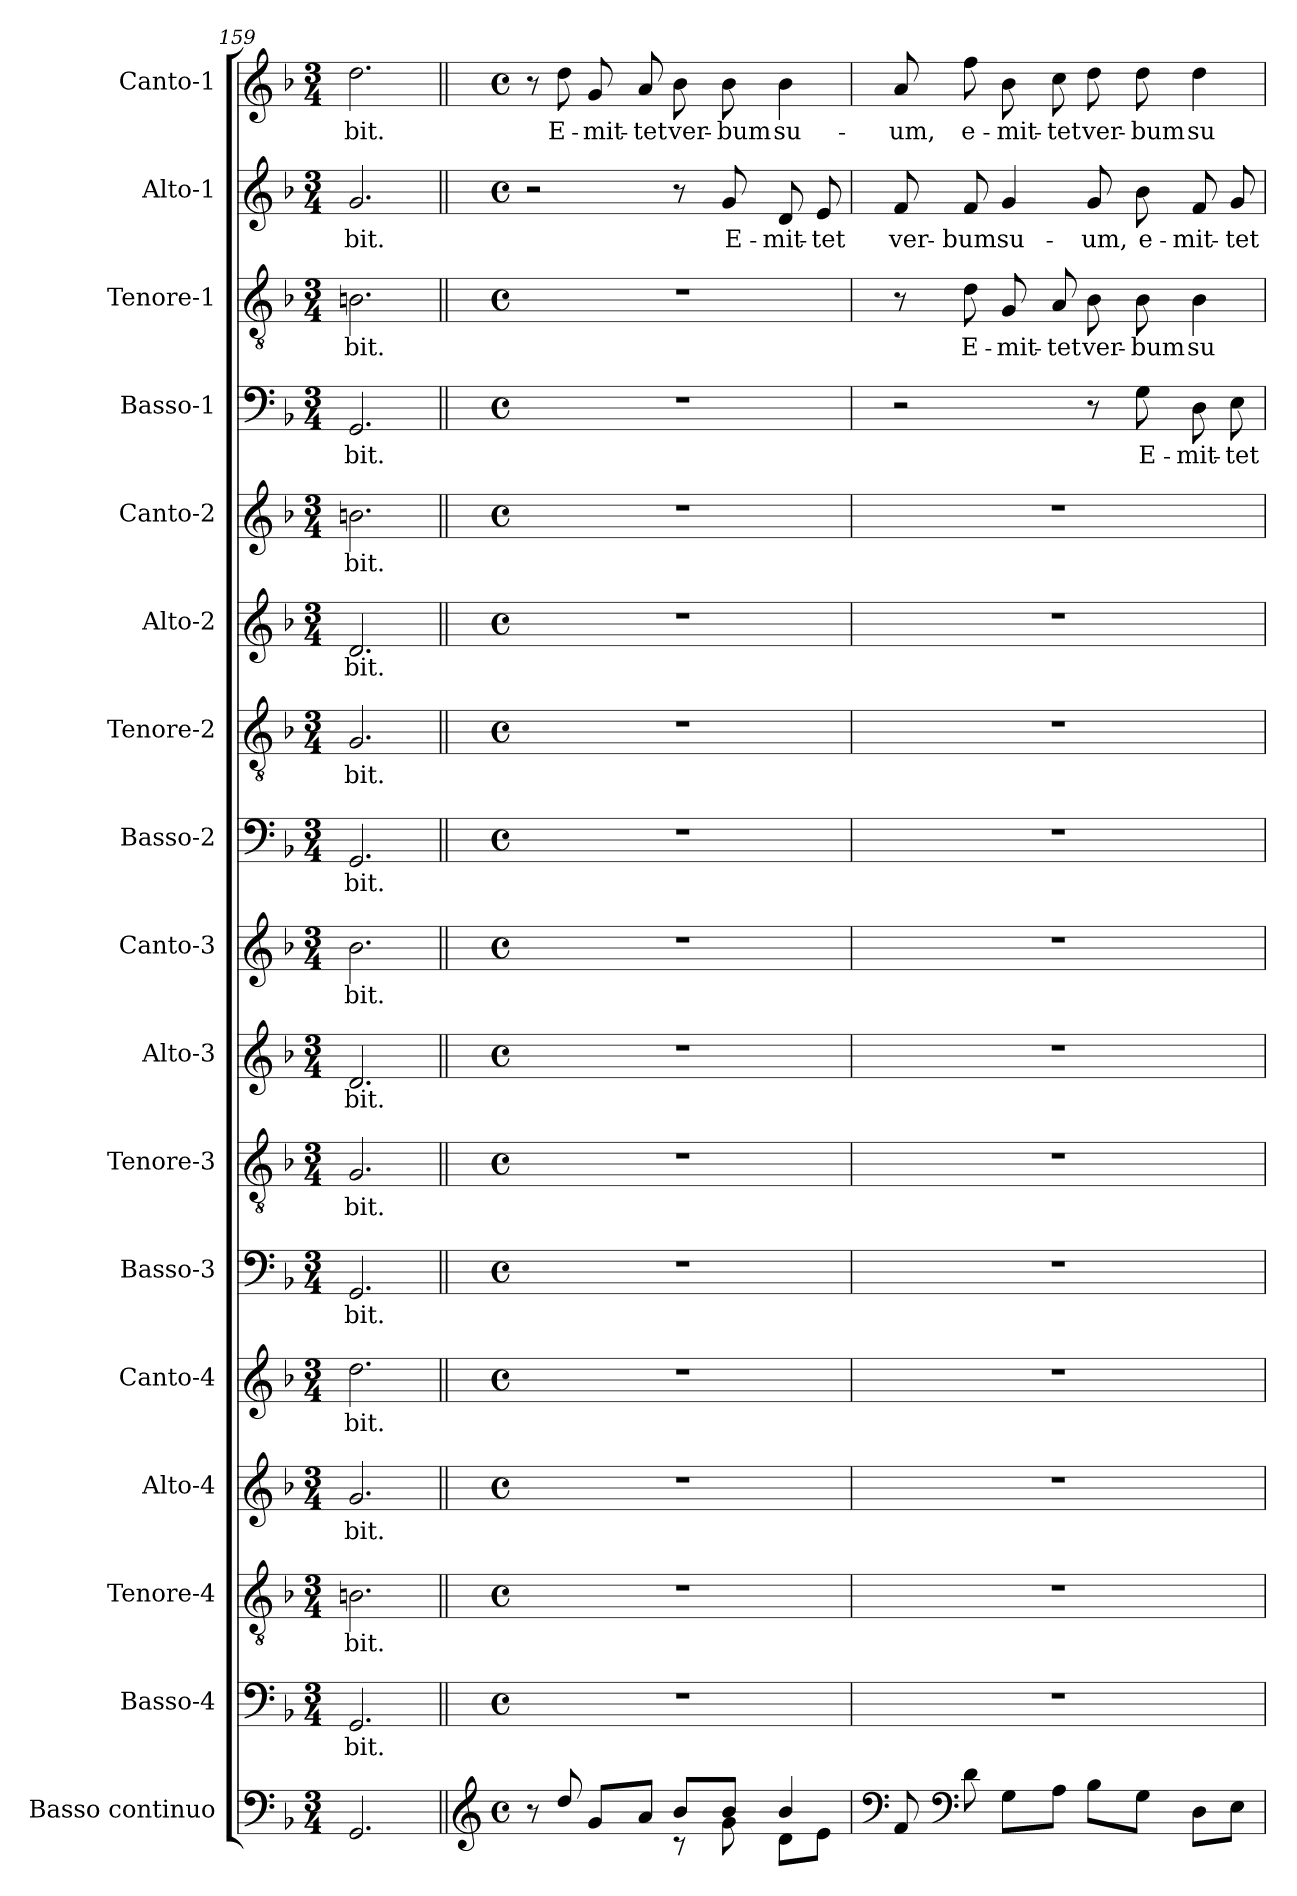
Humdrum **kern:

**kern	**kern	**text	**kern	**text	**kern	**text	**kern	**text	**kern	**text	**kern	**text	**kern	**text	**kern	**text	**kern	**text	**kern	**text	**kern	**text	**kern	**text	**kern	**text	**kern	**text	**kern	**text	**kern	**text
*part17	*part16	*part16	*part15	*part15	*part14	*part14	*part13	*part13	*part12	*part12	*part11	*part11	*part10	*part10	*part9	*part9	*part8	*part8	*part7	*part7	*part6	*part6	*part5	*part5	*part4	*part4	*part3	*part3	*part2	*part2	*part1	*part1
*staff17	*staff16	*staff16	*staff15	*staff15	*staff14	*staff14	*staff13	*staff13	*staff12	*staff12	*staff11	*staff11	*staff10	*staff10	*staff9	*staff9	*staff8	*staff8	*staff7	*staff7	*staff6	*staff6	*staff5	*staff5	*staff4	*staff4	*staff3	*staff3	*staff2	*staff2	*staff1	*staff1
*I"Basso continuo	*I"Basso-4	*	*I"Tenore-4	*	*I"Alto-4	*	*I"Canto-4	*	*I"Basso-3	*	*I"Tenore-3	*	*I"Alto-3	*	*I"Canto-3	*	*I"Basso-2	*	*I"Tenore-2	*	*I"Alto-2	*	*I"Canto-2	*	*I"Basso-1	*	*I"Tenore-1	*	*I"Alto-1	*	*I"Canto-1	*
*I'BC	*I'B4	*	*I'T4	*	*I'A4	*	*I'C4	*	*I'B3	*	*I'T3	*	*I'A3	*	*I'C3	*	*I'B2	*	*I'T2	*	*I'A2	*	*I'C2	*	*I'B1	*	*I'T1	*	*I'A1	*	*I'C1	*
*clefF4	*clefF4	*	*clefGv2	*	*clefG2	*	*clefG2	*	*clefF4	*	*clefGv2	*	*clefG2	*	*clefG2	*	*clefF4	*	*clefGv2	*	*clefG2	*	*clefG2	*	*clefF4	*	*clefGv2	*	*clefG2	*	*clefG2	*
*k[b-]	*k[b-]	*	*k[b-]	*	*k[b-]	*	*k[b-]	*	*k[b-]	*	*k[b-]	*	*k[b-]	*	*k[b-]	*	*k[b-]	*	*k[b-]	*	*k[b-]	*	*k[b-]	*	*k[b-]	*	*k[b-]	*	*k[b-]	*	*k[b-]	*
*F:	*F:	*	*F:	*	*F:	*	*F:	*	*F:	*	*F:	*	*F:	*	*F:	*	*F:	*	*F:	*	*F:	*	*F:	*	*F:	*	*F:	*	*F:	*	*F:	*
*M3/4	*M3/4	*	*M3/4	*	*M3/4	*	*M3/4	*	*M3/4	*	*M3/4	*	*M3/4	*	*M3/4	*	*M3/4	*	*M3/4	*	*M3/4	*	*M3/4	*	*M3/4	*	*M3/4	*	*M3/4	*	*M3/4	*
=159	=159	=159	=159	=159	=159	=159	=159	=159	=159	=159	=159	=159	=159	=159	=159	=159	=159	=159	=159	=159	=159	=159	=159	=159	=159	=159	=159	=159	=159	=159	=159	=159
!	!	!LO:LY:b	!	!	!	!	!	!	!	!	!	!	!	!	!	!	!	!	!	!	!	!	!	!	!	!	!	!	!	!	!	!
!	!	!	!	!LO:LY:b	!	!	!	!	!	!	!	!	!	!	!	!	!	!	!	!	!	!	!	!	!	!	!	!	!	!	!	!
!	!	!	!	!	!	!LO:LY:b	!	!	!	!	!	!	!	!	!	!	!	!	!	!	!	!	!	!	!	!	!	!	!	!	!	!
!	!	!	!	!	!	!	!	!LO:LY:b	!	!	!	!	!	!	!	!	!	!	!	!	!	!	!	!	!	!	!	!	!	!	!	!
!	!	!	!	!	!	!	!	!	!	!LO:LY:b	!	!	!	!	!	!	!	!	!	!	!	!	!	!	!	!	!	!	!	!	!	!
!	!	!	!	!	!	!	!	!	!	!	!	!LO:LY:b	!	!	!	!	!	!	!	!	!	!	!	!	!	!	!	!	!	!	!	!
!	!	!	!	!	!	!	!	!	!	!	!	!	!	!LO:LY:b	!	!	!	!	!	!	!	!	!	!	!	!	!	!	!	!	!	!
!	!	!	!	!	!	!	!	!	!	!	!	!	!	!	!	!LO:LY:b	!	!	!	!	!	!	!	!	!	!	!	!	!	!	!	!
!	!	!	!	!	!	!	!	!	!	!	!	!	!	!	!	!	!	!LO:LY:b	!	!	!	!	!	!	!	!	!	!	!	!	!	!
!	!	!	!	!	!	!	!	!	!	!	!	!	!	!	!	!	!	!	!	!LO:LY:b	!	!	!	!	!	!	!	!	!	!	!	!
!	!	!	!	!	!	!	!	!	!	!	!	!	!	!	!	!	!	!	!	!	!	!LO:LY:b	!	!	!	!	!	!	!	!	!	!
!	!	!	!	!	!	!	!	!	!	!	!	!	!	!	!	!	!	!	!	!	!	!	!	!LO:LY:b	!	!	!	!	!	!	!	!
!	!	!	!	!	!	!	!	!	!	!	!	!	!	!	!	!	!	!	!	!	!	!	!	!	!	!LO:LY:b	!	!	!	!	!	!
!	!	!	!	!	!	!	!	!	!	!	!	!	!	!	!	!	!	!	!	!	!	!	!	!	!	!	!	!LO:LY:b	!	!	!	!
!	!	!	!	!	!	!	!	!	!	!	!	!	!	!	!	!	!	!	!	!	!	!	!	!	!	!	!	!	!	!LO:LY:b	!	!
!	!	!	!	!	!	!	!	!	!	!	!	!	!	!	!	!	!	!	!	!	!	!	!	!	!	!	!	!	!	!	!	!LO:LY:b
2.GG/	2.GG/	-bit.	2.Bn\	-bit.	2.g/	-bit.	2.dd\	-bit.	2.GG/	-bit.	2.G/	-bit.	2.d/	-bit.	2.b-\	-bit.	2.GG/	-bit.	2.G/	-bit.	2.d/	-bit.	2.bn\	-bit.	2.GG/	-bit.	2.Bn\	-bit.	2.g/	-bit.	2.dd\	-bit.
!!LO:PB:g=z
=160||	=160||	=160||	=160||	=160||	=160||	=160||	=160||	=160||	=160||	=160||	=160||	=160||	=160||	=160||	=160||	=160||	=160||	=160||	=160||	=160||	=160||	=160||	=160||	=160||	=160||	=160||	=160||	=160||	=160||	=160||	=160||	=160||
*clefG2	*	*	*	*	*	*	*	*	*	*	*	*	*	*	*	*	*	*	*	*	*	*	*	*	*	*	*	*	*	*	*	*
*M4/4	*M4/4	*	*M4/4	*	*M4/4	*	*M4/4	*	*M4/4	*	*M4/4	*	*M4/4	*	*M4/4	*	*M4/4	*	*M4/4	*	*M4/4	*	*M4/4	*	*M4/4	*	*M4/4	*	*M4/4	*	*M4/4	*
*met(c)	*met(c)	*	*met(c)	*	*met(c)	*	*met(c)	*	*met(c)	*	*met(c)	*	*met(c)	*	*met(c)	*	*met(c)	*	*met(c)	*	*met(c)	*	*met(c)	*	*met(c)	*	*met(c)	*	*met(c)	*	*met(c)	*
*^	*	*	*	*	*	*	*	*	*	*	*	*	*	*	*	*	*	*	*	*	*	*	*	*	*	*	*	*	*	*	*	*
8r	2ryy	1r	.	1r	.	1r	.	1r	.	1r	.	1r	.	1r	.	1r	.	1r	.	1r	.	1r	.	1r	.	1r	.	1r	.	2r	.	8r	.
!	!	!	!	!	!	!	!	!	!	!	!	!	!	!	!	!	!	!	!	!	!	!	!	!	!	!	!	!	!	!	!	!	!LO:LY:b
8dd/	.	.	.	.	.	.	.	.	.	.	.	.	.	.	.	.	.	.	.	.	.	.	.	.	.	.	.	.	.	.	.	8dd\	E-
!	!	!	!	!	!	!	!	!	!	!	!	!	!	!	!	!	!	!	!	!	!	!	!	!	!	!	!	!	!	!	!	!	!LO:LY:b
8g/L	.	.	.	.	.	.	.	.	.	.	.	.	.	.	.	.	.	.	.	.	.	.	.	.	.	.	.	.	.	.	.	8g/	-mit-
!	!	!	!	!	!	!	!	!	!	!	!	!	!	!	!	!	!	!	!	!	!	!	!	!	!	!	!	!	!	!	!	!	!LO:LY:b
8a/J	.	.	.	.	.	.	.	.	.	.	.	.	.	.	.	.	.	.	.	.	.	.	.	.	.	.	.	.	.	.	.	8a/	-tet
!	!	!	!	!	!	!	!	!	!	!	!	!	!	!	!	!	!	!	!	!	!	!	!	!	!	!	!	!	!	!	!	!	!LO:LY:b
8b-/L	8rc	.	.	.	.	.	.	.	.	.	.	.	.	.	.	.	.	.	.	.	.	.	.	.	.	.	.	.	.	8r	.	8b-\	ver-
!	!	!	!	!	!	!	!	!	!	!	!	!	!	!	!	!	!	!	!	!	!	!	!	!	!	!	!	!	!	!	!LO:LY:b	!	!
!	!	!	!	!	!	!	!	!	!	!	!	!	!	!	!	!	!	!	!	!	!	!	!	!	!	!	!	!	!	!	!	!	!LO:LY:b
8b-/J	8g\	.	.	.	.	.	.	.	.	.	.	.	.	.	.	.	.	.	.	.	.	.	.	.	.	.	.	.	.	8g/	E-	8b-\	-bum
!	!	!	!	!	!	!	!	!	!	!	!	!	!	!	!	!	!	!	!	!	!	!	!	!	!	!	!	!	!	!	!LO:LY:b	!	!
!	!	!	!	!	!	!	!	!	!	!	!	!	!	!	!	!	!	!	!	!	!	!	!	!	!	!	!	!	!	!	!	!	!LO:LY:b
4b-/	8d\L	.	.	.	.	.	.	.	.	.	.	.	.	.	.	.	.	.	.	.	.	.	.	.	.	.	.	.	.	8d/	-mit-	4b-\	su-
!	!	!	!	!	!	!	!	!	!	!	!	!	!	!	!	!	!	!	!	!	!	!	!	!	!	!	!	!	!	!	!LO:LY:b	!	!
.	8e\J	.	.	.	.	.	.	.	.	.	.	.	.	.	.	.	.	.	.	.	.	.	.	.	.	.	.	.	.	8e/	-tet	.	.
*v	*v	*	*	*	*	*	*	*	*	*	*	*	*	*	*	*	*	*	*	*	*	*	*	*	*	*	*	*	*	*	*	*	*
=161	=161	=161	=161	=161	=161	=161	=161	=161	=161	=161	=161	=161	=161	=161	=161	=161	=161	=161	=161	=161	=161	=161	=161	=161	=161	=161	=161	=161	=161	=161	=161	=161
*^	*	*	*	*	*	*	*	*	*	*	*	*	*	*	*	*	*	*	*	*	*	*	*	*	*	*	*	*	*	*	*	*
!	!	!	!	!	!	!	!	!	!	!	!	!	!	!	!	!	!	!	!	!	!	!	!	!	!	!	!	!	!	!	!LO:LY:b	!	!
*v	*v	*	*	*	*	*	*	*	*	*	*	*	*	*	*	*	*	*	*	*	*	*	*	*	*	*	*	*	*	*	*	*	*
*^	*	*	*	*	*	*	*	*	*	*	*	*	*	*	*	*	*	*	*	*	*	*	*	*	*	*	*	*	*	*	*	*
!	!	!	!	!	!	!	!	!	!	!	!	!	!	!	!	!	!	!	!	!	!	!	!	!	!	!	!	!	!	!	!	!	!LO:LY:b
*v	*v	*	*	*	*	*	*	*	*	*	*	*	*	*	*	*	*	*	*	*	*	*	*	*	*	*	*	*	*	*	*	*	*
8f/	1r	.	1r	.	1r	.	1r	.	1r	.	1r	.	1r	.	1r	.	1r	.	1r	.	1r	.	1r	.	2r	.	8r	.	8f/	ver-	8a/	-um,
*clefF4	*	*	*	*	*	*	*	*	*	*	*	*	*	*	*	*	*	*	*	*	*	*	*	*	*	*	*	*	*	*	*	*
!	!	!	!	!	!	!	!	!	!	!	!	!	!	!	!	!	!	!	!	!	!	!	!	!	!	!	!	!LO:LY:b	!	!	!	!
!	!	!	!	!	!	!	!	!	!	!	!	!	!	!	!	!	!	!	!	!	!	!	!	!	!	!	!	!	!	!LO:LY:b	!	!
!	!	!	!	!	!	!	!	!	!	!	!	!	!	!	!	!	!	!	!	!	!	!	!	!	!	!	!	!	!	!	!	!LO:LY:b
8d\	.	.	.	.	.	.	.	.	.	.	.	.	.	.	.	.	.	.	.	.	.	.	.	.	.	.	8d\	E-	8f/	-bum	8ff\	e-
!	!	!	!	!	!	!	!	!	!	!	!	!	!	!	!	!	!	!	!	!	!	!	!	!	!	!	!	!LO:LY:b	!	!	!	!
!	!	!	!	!	!	!	!	!	!	!	!	!	!	!	!	!	!	!	!	!	!	!	!	!	!	!	!	!	!	!LO:LY:b	!	!
!	!	!	!	!	!	!	!	!	!	!	!	!	!	!	!	!	!	!	!	!	!	!	!	!	!	!	!	!	!	!	!	!LO:LY:b
8G\L	.	.	.	.	.	.	.	.	.	.	.	.	.	.	.	.	.	.	.	.	.	.	.	.	.	.	8G/	-mit-	4g/	su-	8b-\	-mit-
!	!	!	!	!	!	!	!	!	!	!	!	!	!	!	!	!	!	!	!	!	!	!	!	!	!	!	!	!LO:LY:b	!	!	!	!
!	!	!	!	!	!	!	!	!	!	!	!	!	!	!	!	!	!	!	!	!	!	!	!	!	!	!	!	!	!	!	!	!LO:LY:b
8A\J	.	.	.	.	.	.	.	.	.	.	.	.	.	.	.	.	.	.	.	.	.	.	.	.	.	.	8A/	-tet	.	.	8cc\	-tet
!	!	!	!	!	!	!	!	!	!	!	!	!	!	!	!	!	!	!	!	!	!	!	!	!	!	!	!	!LO:LY:b	!	!	!	!
!	!	!	!	!	!	!	!	!	!	!	!	!	!	!	!	!	!	!	!	!	!	!	!	!	!	!	!	!	!	!LO:LY:b	!	!
!	!	!	!	!	!	!	!	!	!	!	!	!	!	!	!	!	!	!	!	!	!	!	!	!	!	!	!	!	!	!	!	!LO:LY:b
8B-\L	.	.	.	.	.	.	.	.	.	.	.	.	.	.	.	.	.	.	.	.	.	.	.	.	8r	.	8B-\	ver-	8g/	-um,	8dd\	ver-
!	!	!	!	!	!	!	!	!	!	!	!	!	!	!	!	!	!	!	!	!	!	!	!	!	!	!LO:LY:b	!	!	!	!	!	!
!	!	!	!	!	!	!	!	!	!	!	!	!	!	!	!	!	!	!	!	!	!	!	!	!	!	!	!	!LO:LY:b	!	!	!	!
!	!	!	!	!	!	!	!	!	!	!	!	!	!	!	!	!	!	!	!	!	!	!	!	!	!	!	!	!	!	!LO:LY:b	!	!
!	!	!	!	!	!	!	!	!	!	!	!	!	!	!	!	!	!	!	!	!	!	!	!	!	!	!	!	!	!	!	!	!LO:LY:b
8G\J	.	.	.	.	.	.	.	.	.	.	.	.	.	.	.	.	.	.	.	.	.	.	.	.	8G\	E-	8B-\	-bum	8b-\	e-	8dd\	-bum
!	!	!	!	!	!	!	!	!	!	!	!	!	!	!	!	!	!	!	!	!	!	!	!	!	!	!LO:LY:b	!	!	!	!	!	!
!	!	!	!	!	!	!	!	!	!	!	!	!	!	!	!	!	!	!	!	!	!	!	!	!	!	!	!	!LO:LY:b	!	!	!	!
!	!	!	!	!	!	!	!	!	!	!	!	!	!	!	!	!	!	!	!	!	!	!	!	!	!	!	!	!	!	!LO:LY:b	!	!
!	!	!	!	!	!	!	!	!	!	!	!	!	!	!	!	!	!	!	!	!	!	!	!	!	!	!	!	!	!	!	!	!LO:LY:b
8D\L	.	.	.	.	.	.	.	.	.	.	.	.	.	.	.	.	.	.	.	.	.	.	.	.	8D\	-mit-	4B-\	su-	8f/	-mit-	4dd\	su-
!	!	!	!	!	!	!	!	!	!	!	!	!	!	!	!	!	!	!	!	!	!	!	!	!	!	!LO:LY:b	!	!	!	!	!	!
!	!	!	!	!	!	!	!	!	!	!	!	!	!	!	!	!	!	!	!	!	!	!	!	!	!	!	!	!	!	!LO:LY:b	!	!
8E\J	.	.	.	.	.	.	.	.	.	.	.	.	.	.	.	.	.	.	.	.	.	.	.	.	8E\	-tet	.	.	8g/	-tet	.	.
=	=	=	=	=	=	=	=	=	=	=	=	=	=	=	=	=	=	=	=	=	=	=	=	=	=	=	=	=	=	=	=	=
*-	*-	*-	*-	*-	*-	*-	*-	*-	*-	*-	*-	*-	*-	*-	*-	*-	*-	*-	*-	*-	*-	*-	*-	*-	*-	*-	*-	*-	*-	*-	*-	*-
